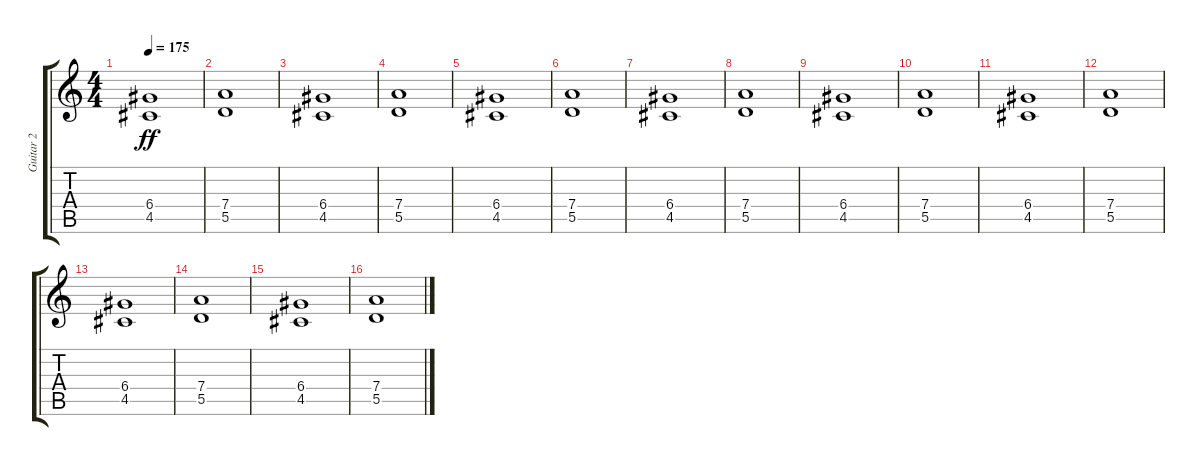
\track ("Guitar 2" "Guitar 2") {instrument distortionguitar}
\staff {score tabs}
\tuning (E4 B3 G3 D3 A2 E2) {hide}
\ts (4 4)
\tempo 175
\clef g2
\ks c
(6.4 4.5).1{dy ff} |
(7.4 5.5).1 |
(6.4 4.5).1 |
(7.4 5.5).1 |
(6.4 4.5).1 |
(7.4 5.5).1 |
(6.4 4.5).1 |
(7.4 5.5).1 |
(6.4 4.5).1 |
(7.4 5.5).1 |
(6.4 4.5).1 |
(7.4 5.5).1 |
(6.4 4.5).1 |
(7.4 5.5).1 |
(6.4 4.5).1 |
(7.4 5.5).1
